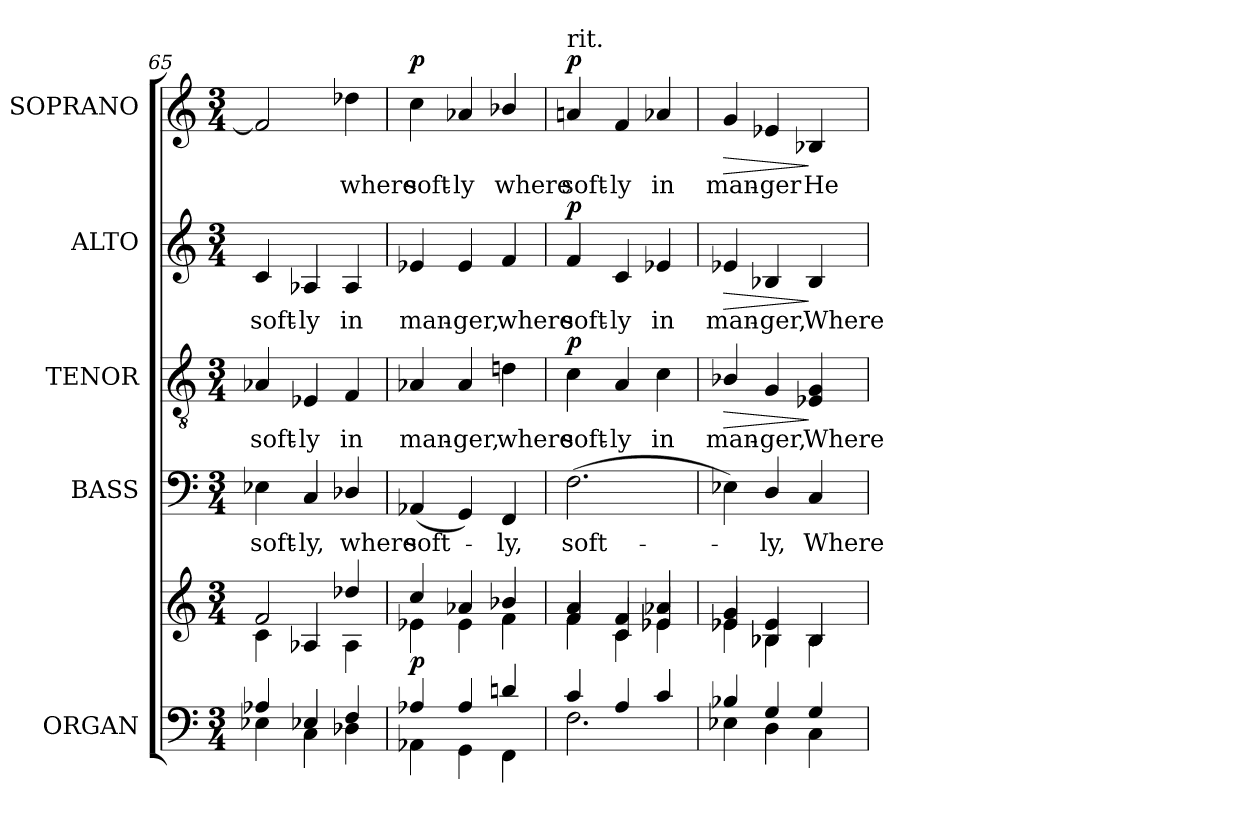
**kern	**kern	**dynam	**kern	**text	**kern	**text	**dynam	**kern	**text	**dynam	**kern	**text	**dynam
*part5	*part5	*part5	*part4	*part4	*part3	*part3	*part3	*part2	*part2	*part2	*part1	*part1	*part1
*staff6	*staff5	*staff5/6	*staff4	*staff4	*staff3	*staff3	*staff3	*staff2	*staff2	*staff2	*staff1	*staff1	*staff1
*I"ORGAN	*	*	*I"BASS	*	*I"TENOR	*	*	*I"ALTO	*	*	*I"SOPRANO	*	*
*I'Org.	*	*	*I'B.	*	*I'T.	*	*	*I'A.	*	*	*I'S.	*	*
!!LO:PB:g=z
*clefF4	*clefG2	*	*clefF4	*	*clefGv2	*	*	*clefG2	*	*	*clefG2	*	*
*	*	*	*	*	*ITrd7c12	*	*	*	*	*	*	*	*
*k[]	*k[]	*	*k[]	*	*k[]	*	*	*k[]	*	*	*k[]	*	*
*C:	*C:	*	*C:	*	*C:	*	*	*C:	*	*	*C:	*	*
*M3/4	*M3/4	*	*M3/4	*	*M3/4	*	*	*M3/4	*	*	*M3/4	*	*
=65	=65	=65	=65	=65	=65	=65	=65	=65	=65	=65	=65	=65	=65
*^	*^	*	*	*	*	*	*	*	*	*	*	*	*
!	!	!	!	!	!	!LO:LY:b:color=#000000	!	!	!	!	!	!	!	!	!
!	!	!	!	!	!	!	!	!LO:LY:b:color=#000000	!	!	!	!	!	!	!
!	!	!	!	!	!	!	!	!	!	!	!LO:LY:b:color=#000000	!	!	!	!
4A-Xi/	4E-Xi\	2fi/	4ci\	.	4E-Xi\	soft-	4AA-Xi/	soft-	.	4ci/	soft-	.	2fi/]	.	.
!	!	!	!	!	!	!LO:LY:b:color=#000000	!	!	!	!	!	!	!	!	!
!	!	!	!	!	!	!	!	!LO:LY:b:color=#000000	!	!	!	!	!	!	!
!	!	!	!	!	!	!	!	!	!	!	!LO:LY:b:color=#000000	!	!	!	!
4E-Xi/	4Ci\	.	4A-Xi/	.	4Ci/	-ly,	4EE-Xi/	-ly	.	4A-Xi/	-ly	.	.	.	.
!	!	!	!	!	!	!LO:LY:b:color=#000000	!	!	!	!	!	!	!	!	!
!	!	!	!	!	!	!	!	!LO:LY:b:color=#000000	!	!	!	!	!	!	!
!	!	!	!	!	!	!	!	!	!	!	!LO:LY:b:color=#000000	!	!	!	!
!	!	!	!	!	!	!	!	!	!	!	!	!	!	!LO:LY:b:color=#000000	!
4Fi/	4D-Xi\	4dd-Xi/	4A-i\	.	4D-Xi/	where	4FFi/	in	.	4A-i/	in	.	4dd-Xi\	where	.
=66	=66	=66	=66	=66	=66	=66	=66	=66	=66	=66	=66	=66	=66	=66	=66
!	!	!	!	!	!	!LO:LY:b:color=#000000	!	!	!	!	!	!	!	!	!
!	!	!	!	!	!	!	!	!LO:LY:b:color=#000000	!	!	!	!	!	!	!
!	!	!	!	!	!	!	!	!	!	!	!LO:LY:b:color=#000000	!	!	!	!
!	!	!	!	!	!	!	!	!	!	!	!	!	!	!LO:LY:b:color=#000000	!
4A-Xi/	4AA-Xi\	4cci/	4e-Xi\	p	(4AA-Xi/	soft-	4AA-Xi/	man-	.	4e-Xi/	man-	.	4cci\	soft-	p
!	!	!	!	!	!	!	!	!LO:LY:b:color=#000000	!	!	!	!	!	!	!
!	!	!	!	!	!	!	!	!	!	!	!LO:LY:b:color=#000000	!	!	!	!
!	!	!	!	!	!	!	!	!	!	!	!	!	!	!LO:LY:b:color=#000000	!
4A-i/	4GGi\	4a-Xi/	4e-i\	.	4GGi/)	.	4AA-i/	-ger,	.	4e-i/	-ger,	.	4a-Xi/	-ly	.
!	!	!	!	!	!	!LO:LY:b:color=#000000	!	!	!	!	!	!	!	!	!
!	!	!	!	!	!	!	!	!LO:LY:b:color=#000000	!	!	!	!	!	!	!
!	!	!	!	!	!	!	!	!	!	!	!LO:LY:b:color=#000000	!	!	!	!
!	!	!	!	!	!	!	!	!	!	!	!	!	!	!LO:LY:b:color=#000000	!
4dni/	4FFi\	4b-Xi/	4fi\	.	4FFi/	-ly,	4Dni\	where	.	4fi/	where	.	4b-Xi/	where	.
=67	=67	=67	=67	=67	=67	=67	=67	=67	=67	=67	=67	=67	=67	=67	=67
*	*	*	*^	*	*	*	*	*	*	*	*	*	*	*	*
!	!	!	!	!	!	!	!LO:LY:b:color=#000000	!	!	!	!	!	!	!	!	!
!	!	!	!	!	!	!	!	!	!LO:LY:b:color=#000000	!	!	!	!	!	!	!
!	!	!	!	!	!	!	!	!	!	!	!	!LO:LY:b:color=#000000	!	!	!	!
!	!	!	!	!	!	!	!	!	!	!	!	!	!	!LO:TX:t=rit.	!	!
!	!	!	!	!	!	!	!	!	!	!	!	!	!	!	!LO:LY:b:color=#000000	!
4ci/	2.Fi\	4ai/	4fi\	4fi/	.	(2.Fi\	soft-	4Ci\	soft-	p	4fi/	soft-	p	4ani/	soft-	p
!	!	!	!	!	!	!	!	!	!LO:LY:b:color=#000000	!	!	!	!	!	!	!
!	!	!	!	!	!	!	!	!	!	!	!	!LO:LY:b:color=#000000	!	!	!	!
!	!	!	!	!	!	!	!	!	!	!	!	!	!	!	!LO:LY:b:color=#000000	!
4Ai/	.	4fi/	4ci\	4ci/	.	.	.	4AAi/	-ly	.	4ci/	-ly	.	4fi/	-ly	.
!	!	!	!	!	!	!	!	!	!LO:LY:b:color=#000000	!	!	!	!	!	!	!
!	!	!	!	!	!	!	!	!	!	!	!	!LO:LY:b:color=#000000	!	!	!	!
!	!	!	!	!	!	!	!	!	!	!	!	!	!	!	!LO:LY:b:color=#000000	!
4ci/	.	4a-Xi/	4e-Xi\	4e-i/	.	.	.	4Ci\	in	.	4e-Xi/	in	.	4a-Xi/	in	.
!!LO:LB:g=z
=68	=68	=68	=68	=68	=68	=68	=68	=68	=68	=68	=68	=68	=68	=68	=68	=68
!	!	!	!	!	!	!	!	!	!LO:LY:b:color=#000000	!LO:HP:b	!	!	!	!	!	!
!	!	!	!	!	!	!	!	!	!	!	!	!LO:LY:b:color=#000000	!LO:HP:b	!	!	!
!	!	!	!	!	!	!	!	!	!	!	!	!	!	!	!LO:LY:b:color=#000000	!LO:HP:b
4B-Xi/	4E-Xi\	4gi/	4e-Xi\	4e-i/	.	4E-Xi\)	.	4BB-Xi/	man-	>	4e-Xi/	man-	>	4gi/	man-	>
!	!	!	!	!	!	!	!LO:LY:b:color=#000000	!	!	!	!	!	!	!	!	!
!	!	!	!	!	!	!	!	!	!LO:LY:b:color=#000000	!	!	!	!	!	!	!
!	!	!	!	!	!	!	!	!	!	!	!	!LO:LY:b:color=#000000	!	!	!	!
!	!	!	!	!	!	!	!	!	!	!	!	!	!	!	!LO:LY:b:color=#000000	!
4Gi/	4Di\	4e-i/	4B-Xi\	4B-i/	.	4Di/	-ly,	4GGi/	-ger,	.	4B-Xi/	-ger,	.	4e-Xi/	-ger	.
!	!	!	!	!	!	!	!LO:LY:b:color=#000000	!	!	!	!	!	!	!	!	!
!	!	!	!	!	!	!	!	!	!LO:LY:b:color=#000000	!	!	!	!	!	!	!
!	!	!	!	!	!	!	!	!	!	!	!	!LO:LY:b:color=#000000	!	!	!	!
!	!	!	!	!	!	!	!	!	!	!	!	!	!	!	!LO:LY:b:color=#000000	!
4Gi/	4Ci\	4B-i/	4B-i\	4B-i/	.	4Ci/	Where	4EE-Xi/ 4GGi	Where	]	4B-i/	Where	]	4B-Xi/	He	]
*v	*v	*	*	*	*	*	*	*	*	*	*	*	*	*	*	*
*	*v	*v	*v	*	*	*	*	*	*	*	*	*	*	*	*
=	=	=	=	=	=	=	=	=	=	=	=	=	=
*-	*-	*-	*-	*-	*-	*-	*-	*-	*-	*-	*-	*-	*-
